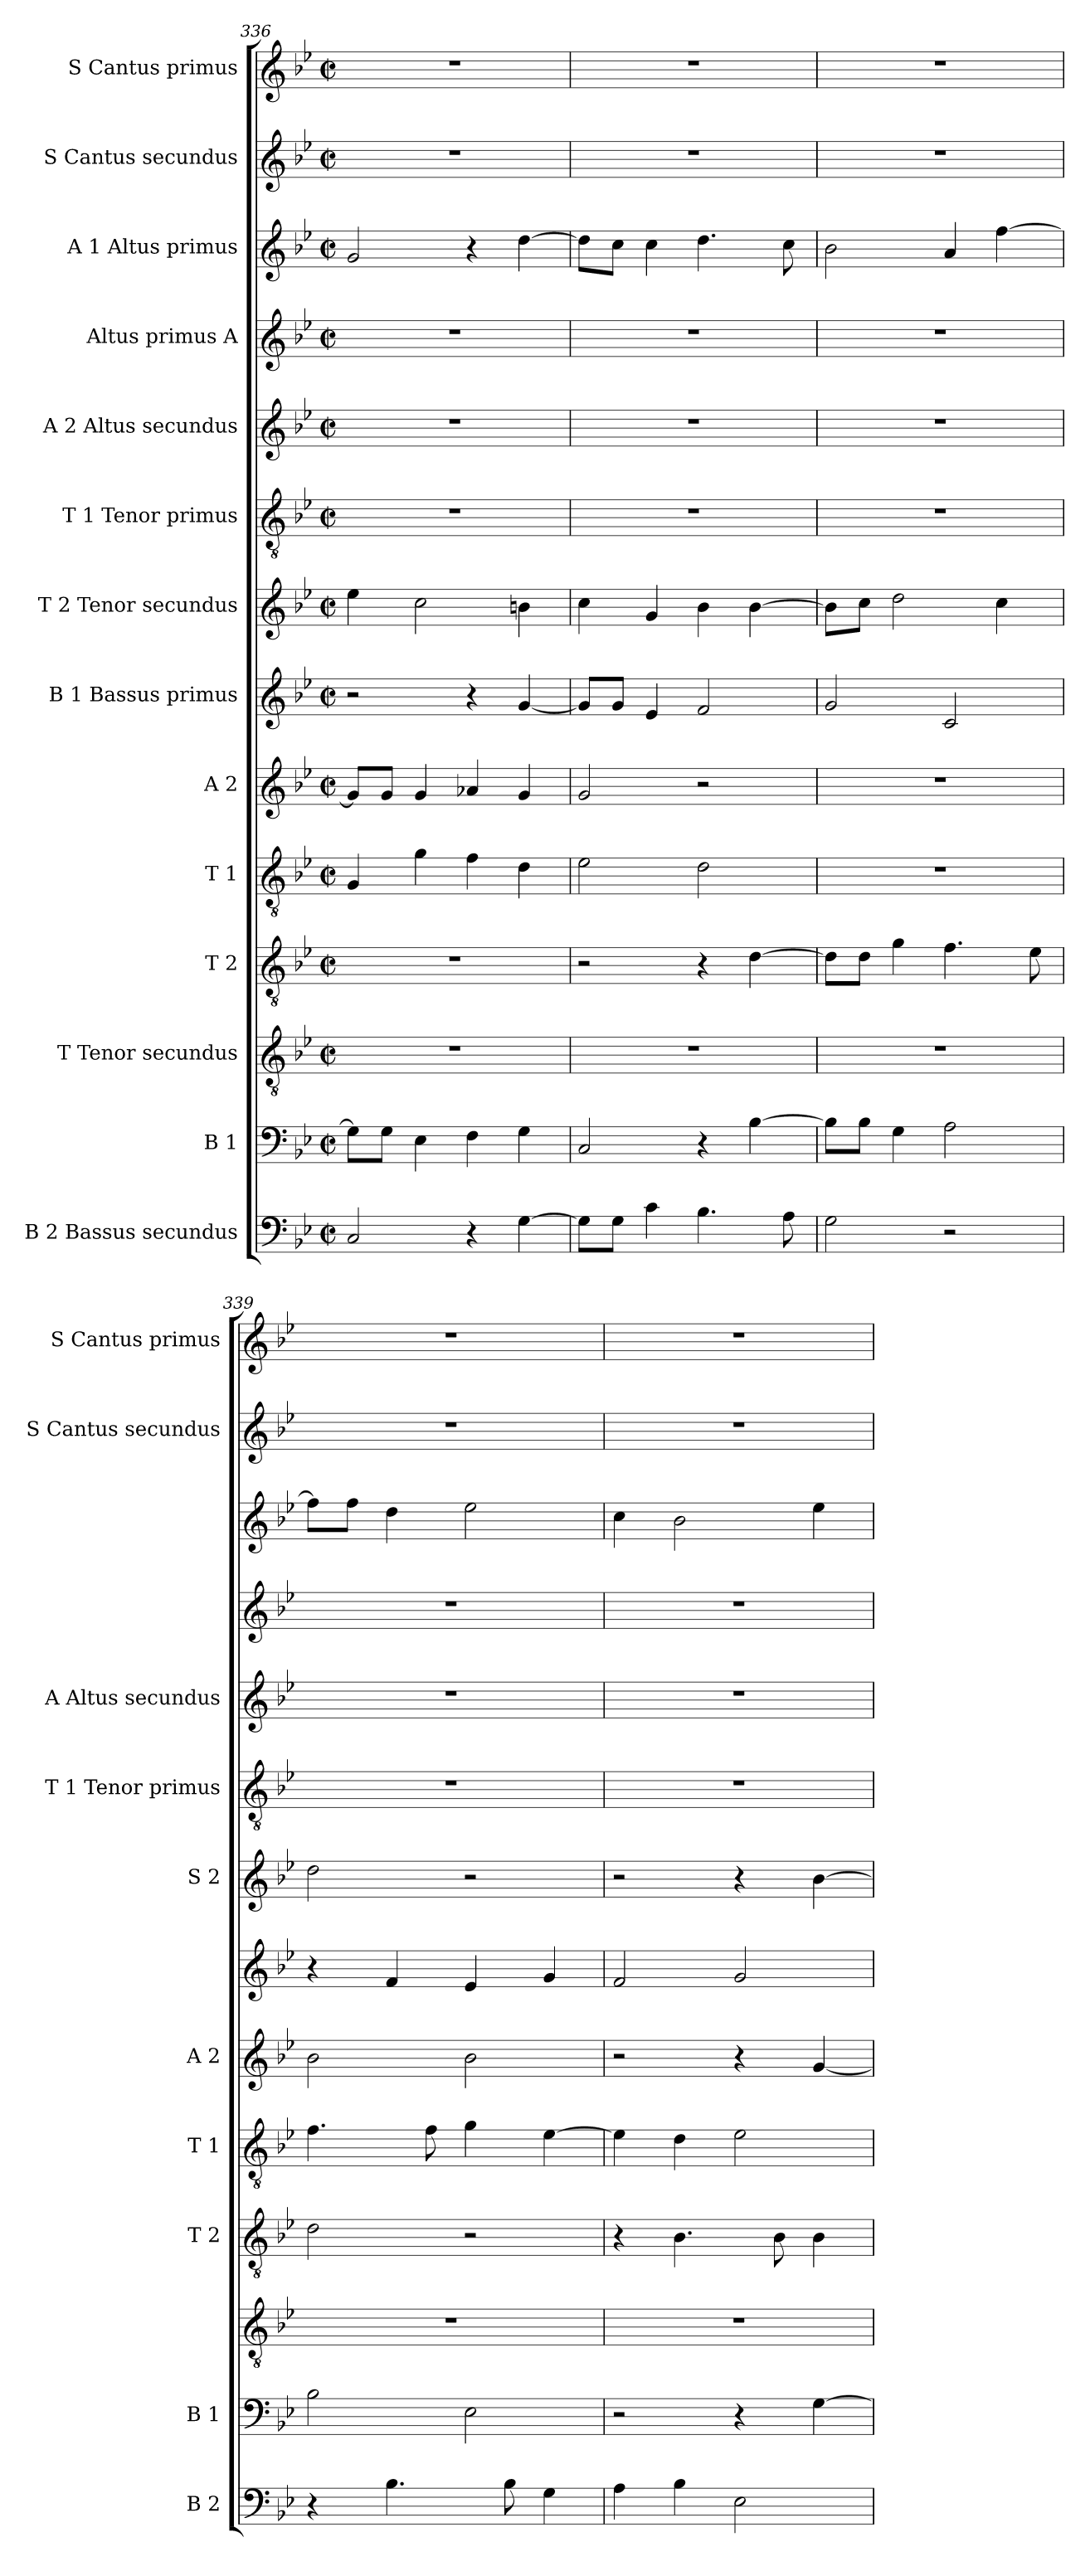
**kern	**kern	**kern	**kern	**kern	**kern	**kern	**kern	**kern	**kern	**kern	**kern	**kern	**kern
*part14	*part13	*part12	*part11	*part10	*part9	*part8	*part7	*part6	*part5	*part4	*part3	*part2	*part1
*staff14	*staff13	*staff12	*staff11	*staff10	*staff9	*staff8	*staff7	*staff6	*staff5	*staff4	*staff3	*staff2	*staff1
*I"B 2 Bassus secundus	*I"B 1	*I"T Tenor secundus	*I"T 2	*I"T 1	*I"A 2	*I"B 1 Bassus primus	*I"T 2 Tenor secundus	*I"T 1 Tenor primus	*I"A 2 Altus secundus	*I"Altus primus A	*I"A 1 Altus primus	*I"S Cantus secundus	*I"S Cantus primus
*I'B 2	*I'B 1	*	*I'T 2	*I'T 1	*I'A 2	*	*I'S 2	*I'T 1 Tenor primus	*I'A Altus secundus	*	*	*I'S Cantus secundus	*I'S Cantus primus
!!LO:LB:g=z
*clefF4	*clefF4	*clefGv2	*clefGv2	*clefGv2	*clefG2	*clefG2	*clefG2	*clefGv2	*clefG2	*clefG2	*clefG2	*clefG2	*clefG2
*k[b-e-]	*k[b-e-]	*k[b-e-]	*k[b-e-]	*k[b-e-]	*k[b-e-]	*k[b-e-]	*k[b-e-]	*k[b-e-]	*k[b-e-]	*k[b-e-]	*k[b-e-]	*k[b-e-]	*k[b-e-]
*B-:	*B-:	*B-:	*B-:	*B-:	*B-:	*B-:	*B-:	*B-:	*B-:	*B-:	*B-:	*B-:	*B-:
*M2/2	*M2/2	*M2/2	*M2/2	*M2/2	*M2/2	*M2/2	*M2/2	*M2/2	*M2/2	*M2/2	*M2/2	*M2/2	*M2/2
*met(c|)	*met(c|)	*met(c|)	*met(c|)	*met(c|)	*met(c|)	*met(c|)	*met(c|)	*met(c|)	*met(c|)	*met(c|)	*met(c|)	*met(c|)	*met(c|)
=336	=336	=336	=336	=336	=336	=336	=336	=336	=336	=336	=336	=336	=336
2C/	8G\L]	1r	1r	4G/	8g/L]	2r	4ee-\	1r	1r	1r	2g/	1r	1r
.	8G\J	.	.	.	8g/J	.	.	.	.	.	.	.	.
.	4E-\	.	.	4g\	4g/	.	2cc\	.	.	.	.	.	.
4r	4F\	.	.	4f\	4a-X/	4r	.	.	.	.	4r	.	.
[>4G\	4G\	.	.	4d\	4g/	[<4g/	4bn\	.	.	.	[>4dd\	.	.
=337	=337	=337	=337	=337	=337	=337	=337	=337	=337	=337	=337	=337	=337
8G\L]	2C/	1r	2r	2e-\	2g/	8g/L]	4cc\	1r	1r	1r	8dd\L]	1r	1r
8G\J	.	.	.	.	.	8g/J	.	.	.	.	8cc\J	.	.
4c\	.	.	.	.	.	4e-/	4g/	.	.	.	4cc\	.	.
4.B-\	4r	.	4r	2d\	2r	2f/	4b-\	.	.	.	4.dd\	.	.
.	[>4B-\	.	[>4d\	.	.	.	[>4b-\	.	.	.	.	.	.
8A\	.	.	.	.	.	.	.	.	.	.	8cc\	.	.
=338	=338	=338	=338	=338	=338	=338	=338	=338	=338	=338	=338	=338	=338
2G\	8B-\L]	1r	8d\L]	1r	1r	2g/	8b-\L]	1r	1r	1r	2b-\	1r	1r
.	8B-\J	.	8d\J	.	.	.	8cc\J	.	.	.	.	.	.
.	4G\	.	4g\	.	.	.	2dd\	.	.	.	.	.	.
2r	2A\	.	4.f\	.	.	2c/	.	.	.	.	4a/	.	.
.	.	.	.	.	.	.	4cc\	.	.	.	[>4ff\	.	.
.	.	.	8e-\	.	.	.	.	.	.	.	.	.	.
=339	=339	=339	=339	=339	=339	=339	=339	=339	=339	=339	=339	=339	=339
4r	2B-\	1r	2d\	4.f\	2b-\	4r	2dd\	1r	1r	1r	8ff\L]	1r	1r
.	.	.	.	.	.	.	.	.	.	.	8ff\J	.	.
4.B-\	.	.	.	.	.	4f/	.	.	.	.	4dd\	.	.
.	.	.	.	8f\	.	.	.	.	.	.	.	.	.
.	2E-\	.	2r	4g\	2b-\	4e-/	2r	.	.	.	2ee-\	.	.
8B-\	.	.	.	.	.	.	.	.	.	.	.	.	.
4G\	.	.	.	[>4e-\	.	4g/	.	.	.	.	.	.	.
=340	=340	=340	=340	=340	=340	=340	=340	=340	=340	=340	=340	=340	=340
4A\	2r	1r	4r	4e-\]	2r	2f/	2r	1r	1r	1r	4cc\	1r	1r
4B-\	.	.	4.B-\	4d\	.	.	.	.	.	.	2b-\	.	.
2E-\	4r	.	.	2e-\	4r	2g/	4r	.	.	.	.	.	.
.	.	.	8B-\	.	.	.	.	.	.	.	.	.	.
.	[>4G\	.	4B-\	.	[>4g/	.	[>4b-\	.	.	.	4ee-\	.	.
=	=	=	=	=	=	=	=	=	=	=	=	=	=
*-	*-	*-	*-	*-	*-	*-	*-	*-	*-	*-	*-	*-	*-
